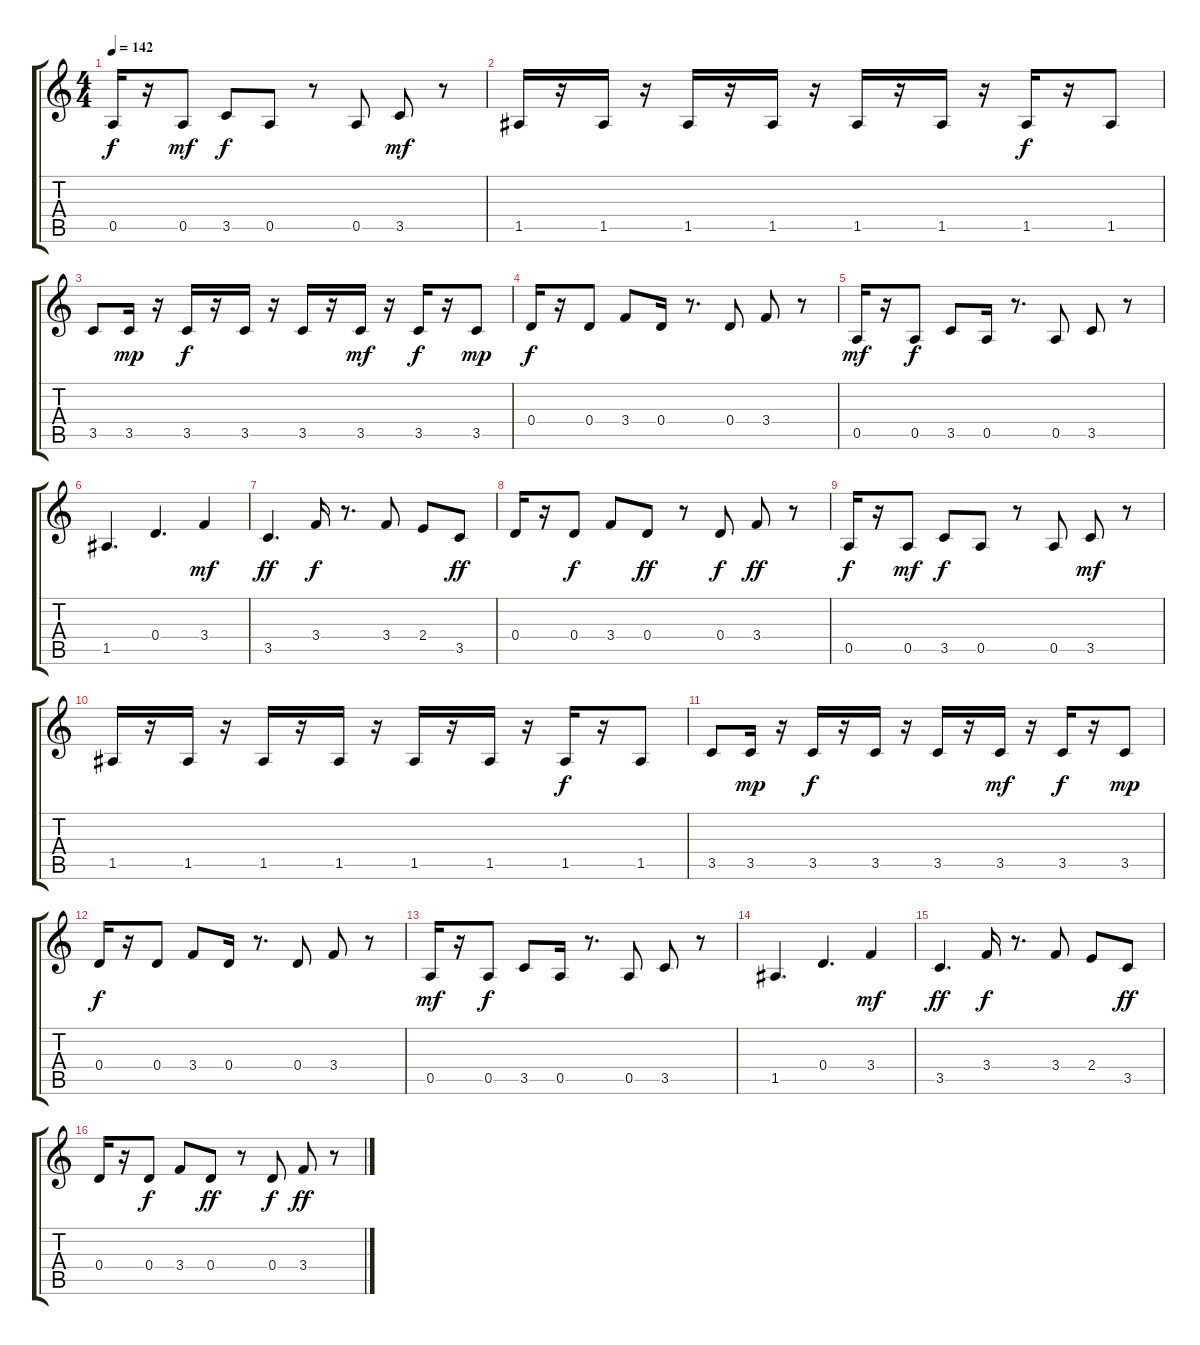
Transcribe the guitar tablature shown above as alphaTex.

\track "" {instrument electricguitarmuted}
\staff {score tabs}
\tuning (E4 B3 G3 D3 A2 E2) {hide}
\ts (4 4)
\tempo 142
\clef g2
\ks c
0.5.16{dy f} r.16 0.5.8{dy mf} 3.5.8{dy f} 0.5.8 r.8 0.5.8 3.5.8{dy mf} r.8 |
1.5.16 r.16 1.5.16 r.16 1.5.16 r.16 1.5.16 r.16 1.5.16 r.16 1.5.16 r.16 1.5.16{dy f} r.16 1.5.8 |
3.5.8 3.5.16{dy mp} r.16 3.5.16{dy f} r.16 3.5.16 r.16 3.5.16 r.16 3.5.16{dy mf} r.16 3.5.16{dy f} r.16 3.5.8{dy mp} |
0.4.16{dy f} r.16 0.4.8 3.4.8 0.4.16 r.8{d} 0.4.8 3.4.8 r.8 |
0.5.16{dy mf} r.16 0.5.8{dy f} 3.5.8 0.5.16 r.8{d} 0.5.8 3.5.8 r.8 |
1.5.4{d} 0.4.4{d} 3.4.4{dy mf} |
3.5.4{d dy ff} 3.4.16{dy f} r.8{d} 3.4.8 2.4.8 3.5.8{dy ff} |
0.4.16 r.16 0.4.8{dy f} 3.4.8 0.4.8{dy ff} r.8 0.4.8{dy f} 3.4.8{dy ff} r.8 |
0.5.16{dy f} r.16 0.5.8{dy mf} 3.5.8{dy f} 0.5.8 r.8 0.5.8 3.5.8{dy mf} r.8 |
1.5.16 r.16 1.5.16 r.16 1.5.16 r.16 1.5.16 r.16 1.5.16 r.16 1.5.16 r.16 1.5.16{dy f} r.16 1.5.8 |
3.5.8 3.5.16{dy mp} r.16 3.5.16{dy f} r.16 3.5.16 r.16 3.5.16 r.16 3.5.16{dy mf} r.16 3.5.16{dy f} r.16 3.5.8{dy mp} |
0.4.16{dy f} r.16 0.4.8 3.4.8 0.4.16 r.8{d} 0.4.8 3.4.8 r.8 |
0.5.16{dy mf} r.16 0.5.8{dy f} 3.5.8 0.5.16 r.8{d} 0.5.8 3.5.8 r.8 |
1.5.4{d} 0.4.4{d} 3.4.4{dy mf} |
3.5.4{d dy ff} 3.4.16{dy f} r.8{d} 3.4.8 2.4.8 3.5.8{dy ff} |
0.4.16 r.16 0.4.8{dy f} 3.4.8 0.4.8{dy ff} r.8 0.4.8{dy f} 3.4.8{dy ff} r.8
